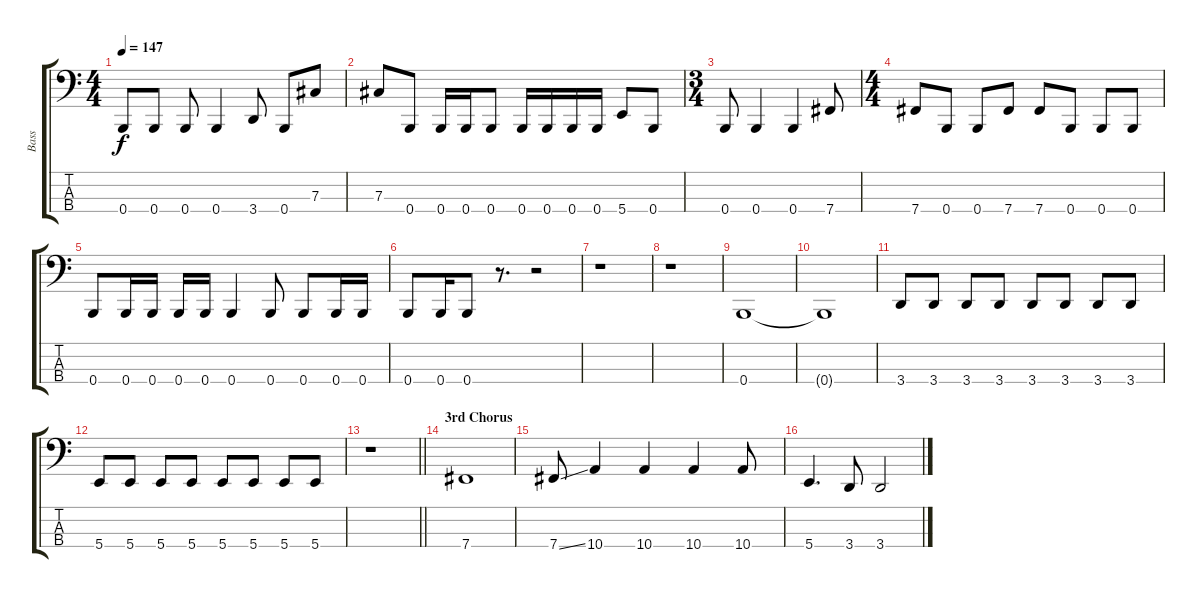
\track ("Bass" "Bass") {instrument electricbassfinger}
\staff {score tabs}
\tuning (E2 B1 Gb1 B0) {hide}
\ts (4 4)
\tempo 147
\clef f4
\ks c
0.4.8{dy f} 0.4.8 0.4.8 0.4.4 3.4.8 0.4.8 7.3.8 |
7.3.8 0.4.8 0.4.16 0.4.16 0.4.8 0.4.16 0.4.16 0.4.16 0.4.16 5.4.8 0.4.8 |
\ts (3 4)
0.4.8 0.4.4 0.4.4 7.4.8 |
\ts (4 4)
7.4.8 0.4.8 0.4.8 7.4.8 7.4.8 0.4.8 0.4.8 0.4.8 |
0.4.8 0.4.16 0.4.16 0.4.16 0.4.16 0.4.4 0.4.8 0.4.8 0.4.16 0.4.16 |
0.4.8 0.4.16 0.4.8 r.8{d} r.2 |
r.1 |
r.1 |
0.4.1 |
0.4{t}.1 |
3.4.8 3.4.8 3.4.8 3.4.8 3.4.8 3.4.8 3.4.8 3.4.8 |
5.4.8 5.4.8 5.4.8 5.4.8 5.4.8 5.4.8 5.4.8 5.4.8 |
\barLineRight lightlight
r.1 |
\section ("" "3rd Chorus")
7.4.1 |
7.4{ss}.8 10.4.4 10.4.4 10.4.4 10.4.8 |
5.4.4{d} 3.4.8 3.4.2
